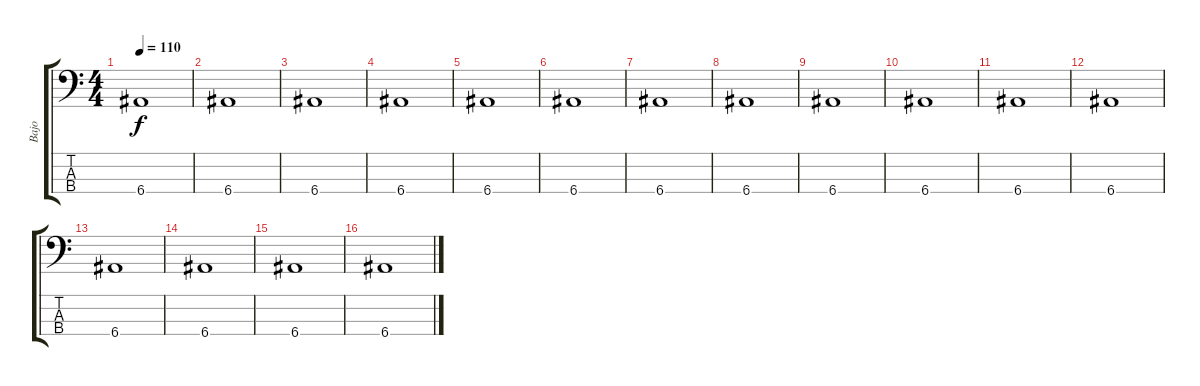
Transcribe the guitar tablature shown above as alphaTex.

\track ("Bajo" "Bajo") {instrument electricbassfinger}
\staff {score tabs}
\tuning (G2 D2 A1 E1) {hide}
\ts (4 4)
\tempo 110
\clef f4
\ks c
6.4.1{dy f} |
6.4.1 |
6.4.1 |
6.4.1 |
6.4.1 |
6.4.1 |
6.4.1 |
6.4.1 |
6.4.1 |
6.4.1 |
6.4.1 |
6.4.1 |
6.4.1 |
6.4.1 |
6.4.1 |
6.4.1
